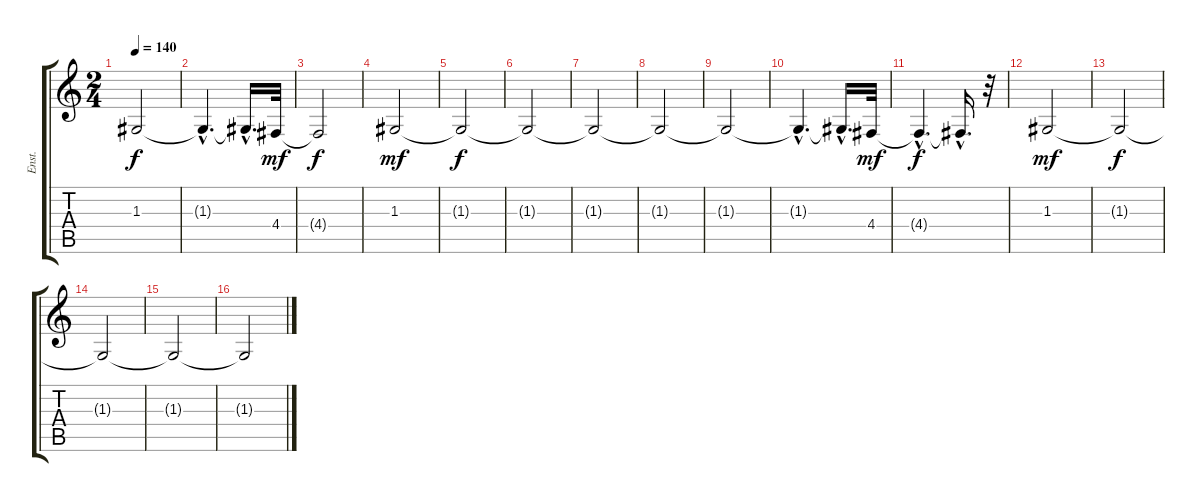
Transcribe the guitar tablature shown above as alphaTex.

\track ("Enst." "Enst.") {instrument synthstrings2}
\staff {score tabs}
\tuning (E4 B3 G3 D3 A2 E2) {hide}
\ts (2 4)
\tempo 140
\clef g2
\ks c
1.3{t}.2{dy f} |
1.3{hac t}.4{d} 1.3{hac t}.16{d} 4.4.32{dy mf} |
4.4{t}.2{dy f} |
1.3.2{dy mf} |
1.3{t}.2{dy f} |
1.3{t}.2 |
1.3{t}.2 |
1.3{t}.2 |
1.3{t}.2 |
1.3{hac t}.4{d} 1.3{hac t}.16{d} 4.4.32{dy mf} |
4.4{hac t}.4{d dy f} 4.4{hac t}.16{d} r.32 |
1.3.2{dy mf} |
1.3{t}.2{dy f} |
1.3{t}.2 |
1.3{t}.2 |
1.3{t}.2
